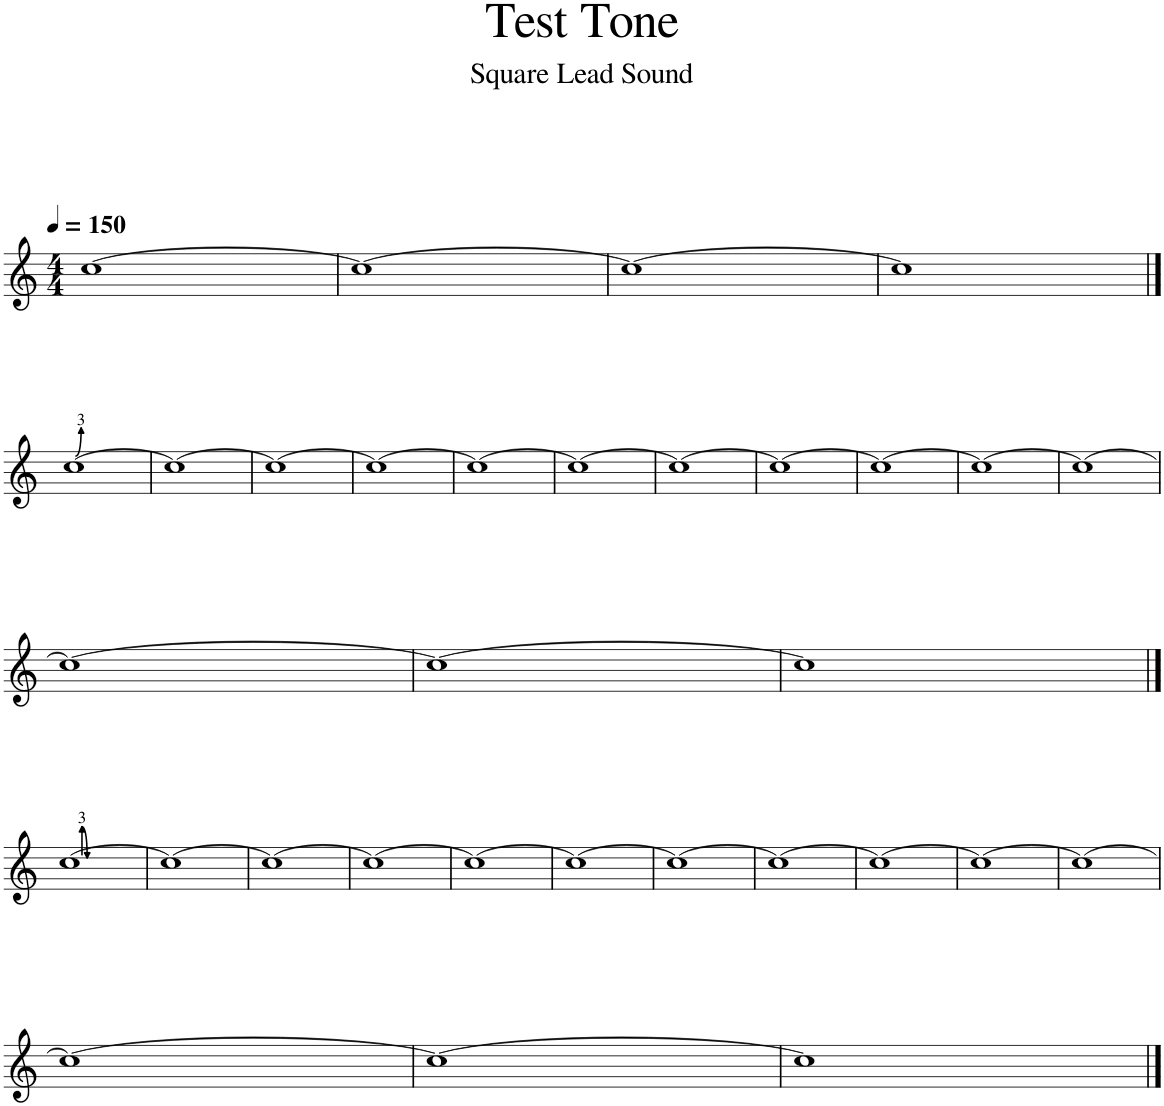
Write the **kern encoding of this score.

**kern
*part1
*staff1
*I"Piano
*I'Pno.
*clefG2
*k[]
*M4/4
*MM150
=1
[1cc
=2
1cc_
=3
1cc_
=4
1cc]
!!LO:LB:g=z
==5
[1cc
=6
1cc_
=7
1cc_
=8
1cc_
=9
1cc_
=10
1cc_
=11
1cc_
=12
1cc_
=13
1cc_
=14
1cc_
=15
1cc_
!!LO:LB:g=z
=16
1cc_
=17
1cc_
=18
1cc]
!!LO:LB:g=z
==19
[1cc
=20
1cc_
=21
1cc_
=22
1cc_
=23
1cc_
=24
1cc_
=25
1cc_
=26
1cc_
=27
1cc_
=28
1cc_
=29
1cc_
!!LO:LB:g=z
=30
1cc_
=31
1cc_
=32
1cc]
==
*-
